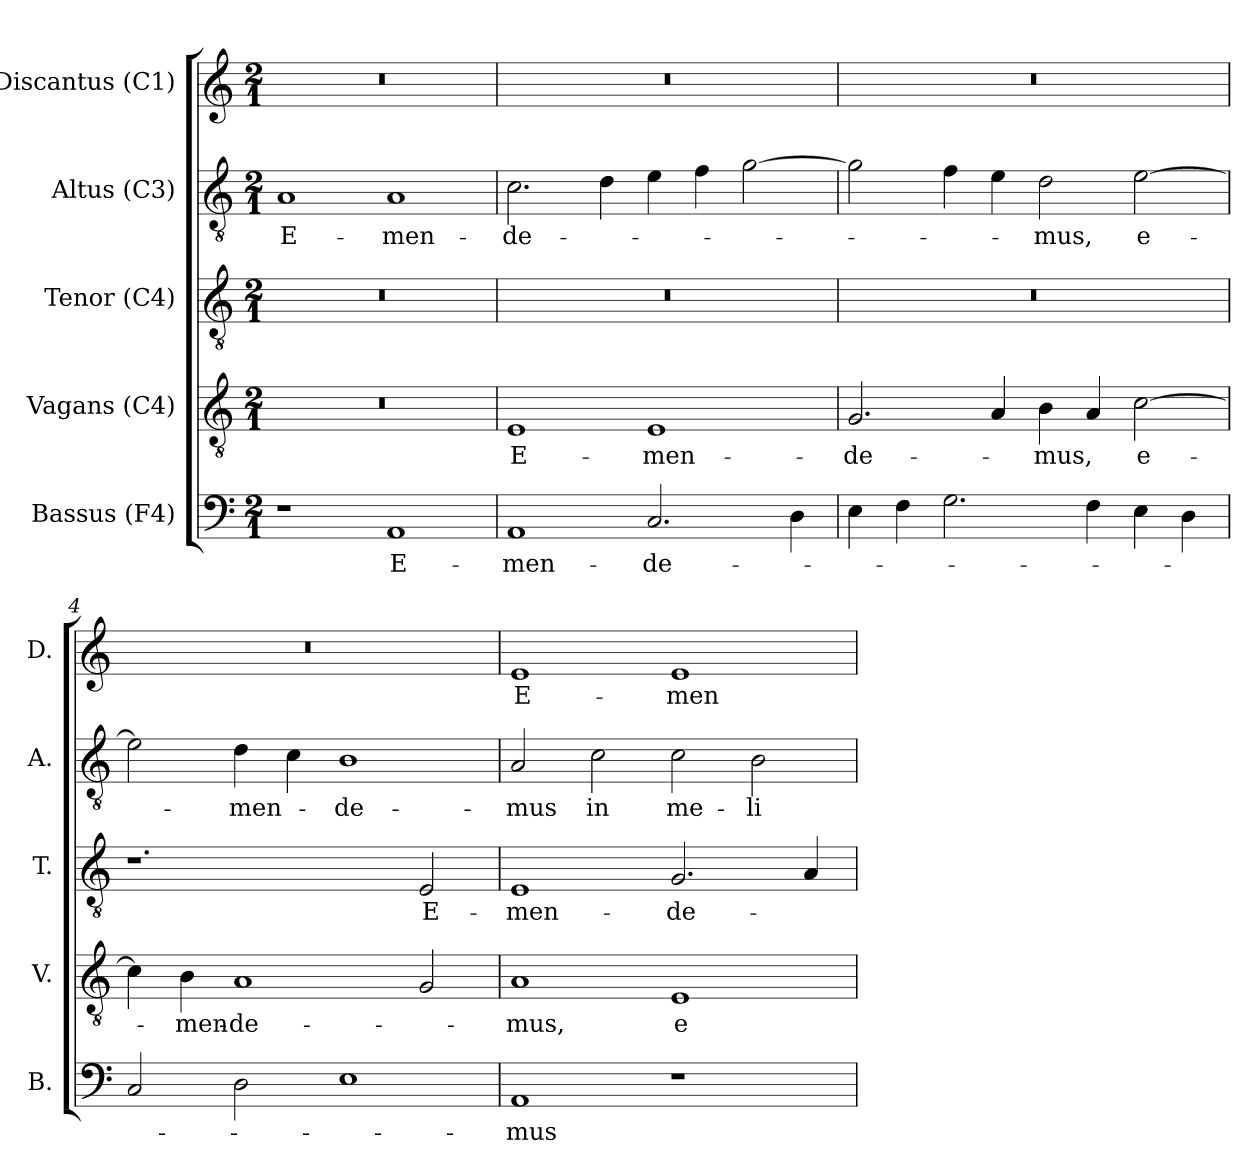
**kern	**text	**kern	**text	**kern	**text	**kern	**text	**kern	**text
*part5	*part5	*part4	*part4	*part3	*part3	*part2	*part2	*part1	*part1
*staff5	*staff5	*staff4	*staff4	*staff3	*staff3	*staff2	*staff2	*staff1	*staff1
*I"Bassus (F4)	*	*I"Vagans (C4)	*	*I"Tenor (C4)	*	*I"Altus (C3)	*	*I"Discantus (C1)	*
*I'B.	*	*I'V.	*	*I'T.	*	*I'A.	*	*I'D.	*
!!LO:PB:g=z
*clefF4	*	*clefGv2	*	*clefGv2	*	*clefGv2	*	*clefG2	*
*	*	*ITrd7c12	*	*ITrd7c12	*	*ITrd7c12	*	*	*
*k[]	*	*k[]	*	*k[]	*	*k[]	*	*k[]	*
*C:	*	*C:	*	*C:	*	*C:	*	*C:	*
*M2/1	*	*M2/1	*	*M2/1	*	*M2/1	*	*M2/1	*
=1	=1	=1	=1	=1	=1	=1	=1	=1	=1
!	!	!LO:N:vis=1	!	!LO:N:vis=1	!	!	!	!	!
!	!	!	!	!	!	!	!LO:LY:b:color=#000000	!LO:N:vis=1	!
1r	.	0r	.	0r	.	1AAi	E-	0r	.
!	!LO:LY:b:color=#000000	!	!	!	!	!	!	!	!
!	!	!	!	!	!	!	!LO:LY:b:color=#000000	!	!
1AAi	E-	.	.	.	.	1AAi	-men-	.	.
=2	=2	=2	=2	=2	=2	=2	=2	=2	=2
!	!LO:LY:b:color=#000000	!	!	!	!	!	!	!	!
!	!	!	!LO:LY:b:color=#000000	!LO:N:vis=1	!	!	!	!	!
!	!	!	!	!	!	!	!LO:LY:b:color=#000000	!LO:N:vis=1	!
1AAi	-men-	1EEi	E-	0r	.	2.Ci\	-de-	0r	.
.	.	.	.	.	.	4Di\	.	.	.
!	!LO:LY:b:color=#000000	!	!	!	!	!	!	!	!
!	!	!	!LO:LY:b:color=#000000	!	!	!	!	!	!
2.Ci/	-de-	1EEi	-men-	.	.	4Ei\	.	.	.
.	.	.	.	.	.	4Fi\	.	.	.
.	.	.	.	.	.	[2Gi\	.	.	.
4Di\	.	.	.	.	.	.	.	.	.
=3	=3	=3	=3	=3	=3	=3	=3	=3	=3
!	!	!	!LO:LY:b:color=#000000	!LO:N:vis=1	!	!	!	!LO:N:vis=1	!
4Ei\	.	2.GGi/	-de-	0r	.	2Gi\]	.	0r	.
4Fi\	.	.	.	.	.	.	.	.	.
2.Gi\	.	.	.	.	.	4Fi\	.	.	.
.	.	4AAi/	.	.	.	4Ei\	.	.	.
!	!	!	!LO:LY:b:color=#000000	!	!	!	!	!	!
!	!	!	!	!	!	!	!LO:LY:b:color=#000000	!	!
.	.	4BBi\	-mus,	.	.	2Di\	-mus,	.	.
4Fi\	.	4AAi/	.	.	.	.	.	.	.
!	!	!	!LO:LY:b:color=#000000	!	!	!	!	!	!
!	!	!	!	!	!	!	!LO:LY:b:color=#000000	!	!
4Ei\	.	[2Ci\	e-	.	.	[2Ei\	e-	.	.
4Di\	.	.	.	.	.	.	.	.	.
=4	=4	=4	=4	=4	=4	=4	=4	=4	=4
!	!	!	!	!	!	!	!	!LO:N:vis=1	!
2Ci/	.	4Ci\]	.	1.r	.	2Ei\]	.	0r	.
!	!	!	!LO:LY:b:color=#000000	!	!	!	!	!	!
.	.	4BBi\	-men-	.	.	.	.	.	.
!	!	!	!LO:LY:b:color=#000000	!	!	!	!	!	!
!	!	!	!	!	!	!	!LO:LY:b:color=#000000	!	!
2Di\	.	1AAi	-de-	.	.	4Di\	-men-	.	.
.	.	.	.	.	.	4Ci\	.	.	.
!	!	!	!	!	!	!	!LO:LY:b:color=#000000	!	!
1Ei	.	.	.	.	.	1BBi	-de-	.	.
!	!	!	!	!	!LO:LY:b:color=#000000	!	!	!	!
.	.	2GGi/	.	2EEi/	E-	.	.	.	.
!!LO:LB:g=z
=5	=5	=5	=5	=5	=5	=5	=5	=5	=5
!	!LO:LY:b:color=#000000	!	!	!	!	!	!	!	!
!	!	!	!LO:LY:b:color=#000000	!	!	!	!	!	!
!	!	!	!	!	!LO:LY:b:color=#000000	!	!	!	!
!	!	!	!	!	!	!	!LO:LY:b:color=#000000	!	!
!	!	!	!	!	!	!	!	!	!LO:LY:b:color=#000000
1AAi	-mus	1AAi	-mus,	1EEi	-men-	2AAi/	-mus	1ei	E-
!	!	!	!	!	!	!	!LO:LY:b:color=#000000	!	!
.	.	.	.	.	.	2Ci\	in	.	.
!	!	!	!LO:LY:b:color=#000000	!	!	!	!	!	!
!	!	!	!	!	!LO:LY:b:color=#000000	!	!	!	!
!	!	!	!	!	!	!	!LO:LY:b:color=#000000	!	!
!	!	!	!	!	!	!	!	!	!LO:LY:b:color=#000000
1r	.	1EEi	e-	2.GGi/	-de-	2Ci\	me-	1ei	-men-
!	!	!	!	!	!	!	!LO:LY:b:color=#000000	!	!
.	.	.	.	.	.	2BBi\	-li-	.	.
.	.	.	.	4AAi/	.	.	.	.	.
=	=	=	=	=	=	=	=	=	=
*-	*-	*-	*-	*-	*-	*-	*-	*-	*-
